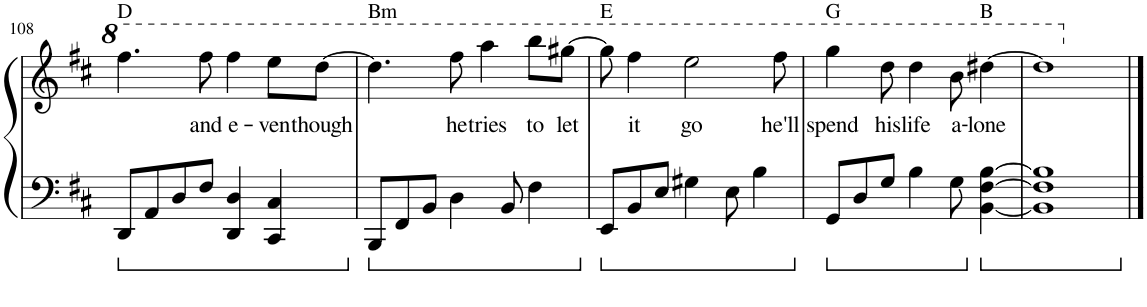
**kern	**kern	**text
*part1	*part1	*part1
*staff2	*staff1	*staff1
*I"Piano	*	*
*I'Pno.	*	*
!!LO:PB:g=z
*clefF4	*clefG2	*
*k[f#c#]	*k[f#c#]	*
*M4/4	*M4/4	*
=108	=108	=108
!	!LO:TX:a:t=D	!
8DD/L	4.fff#\	.
8AA/	.	.
8D/	.	.
!	!	!LO:LY:b
8F#/J	8fff#\	and
!	!	!LO:LY:b
4DD/ 4D/	4fff#\	e-
!	!	!LO:LY:b
4CC#/ 4C#/	8eee\L	-ven
!	!	!LO:LY:b
.	[8ddd\J	though
=109	=109	=109
!	!LO:TX:a:t=Bm	!
8BBB/L	4.ddd\]	.
8FF#/	.	.
8BB/J	.	.
!	!	!LO:LY:b
4D\	8fff#\	he
!	!	!LO:LY:b
.	4aaa\	tries
8BB/	.	.
!	!	!LO:LY:b
4F#\	8bbb\L	to
!	!	!LO:LY:b
.	[8ggg#X\J	let
=110	=110	=110
!	!LO:TX:a:t=E	!
8EE/L	8ggg#\]	.
!	!	!LO:LY:b
8BB/	4fff#\	it
8E/J	.	.
!	!	!LO:LY:b
4G#X\	2eee\	go
8E\	.	.
4B\	.	.
!	!	!LO:LY:b
.	8fff#\	he'll
=111	=111	=111
!	!LO:TX:a:t=G	!
!	!	!LO:LY:b
8GG/L	4ggg\	spend
8D/	.	.
!	!	!LO:LY:b
8G/J	8ddd\	his
!	!	!LO:LY:b
4B\	4ddd\	life
!	!	!LO:LY:b
8G\	8bb\	a-
!	!LO:TX:a:t=B	!
!	!	!LO:LY:b
[4BB\ [4F#\ [4B\	[4ddd#X\	-lone
=112	=112	=112
1BB] 1F#] 1B]	1ddd#]	.
==	==	==
*-	*-	*-
